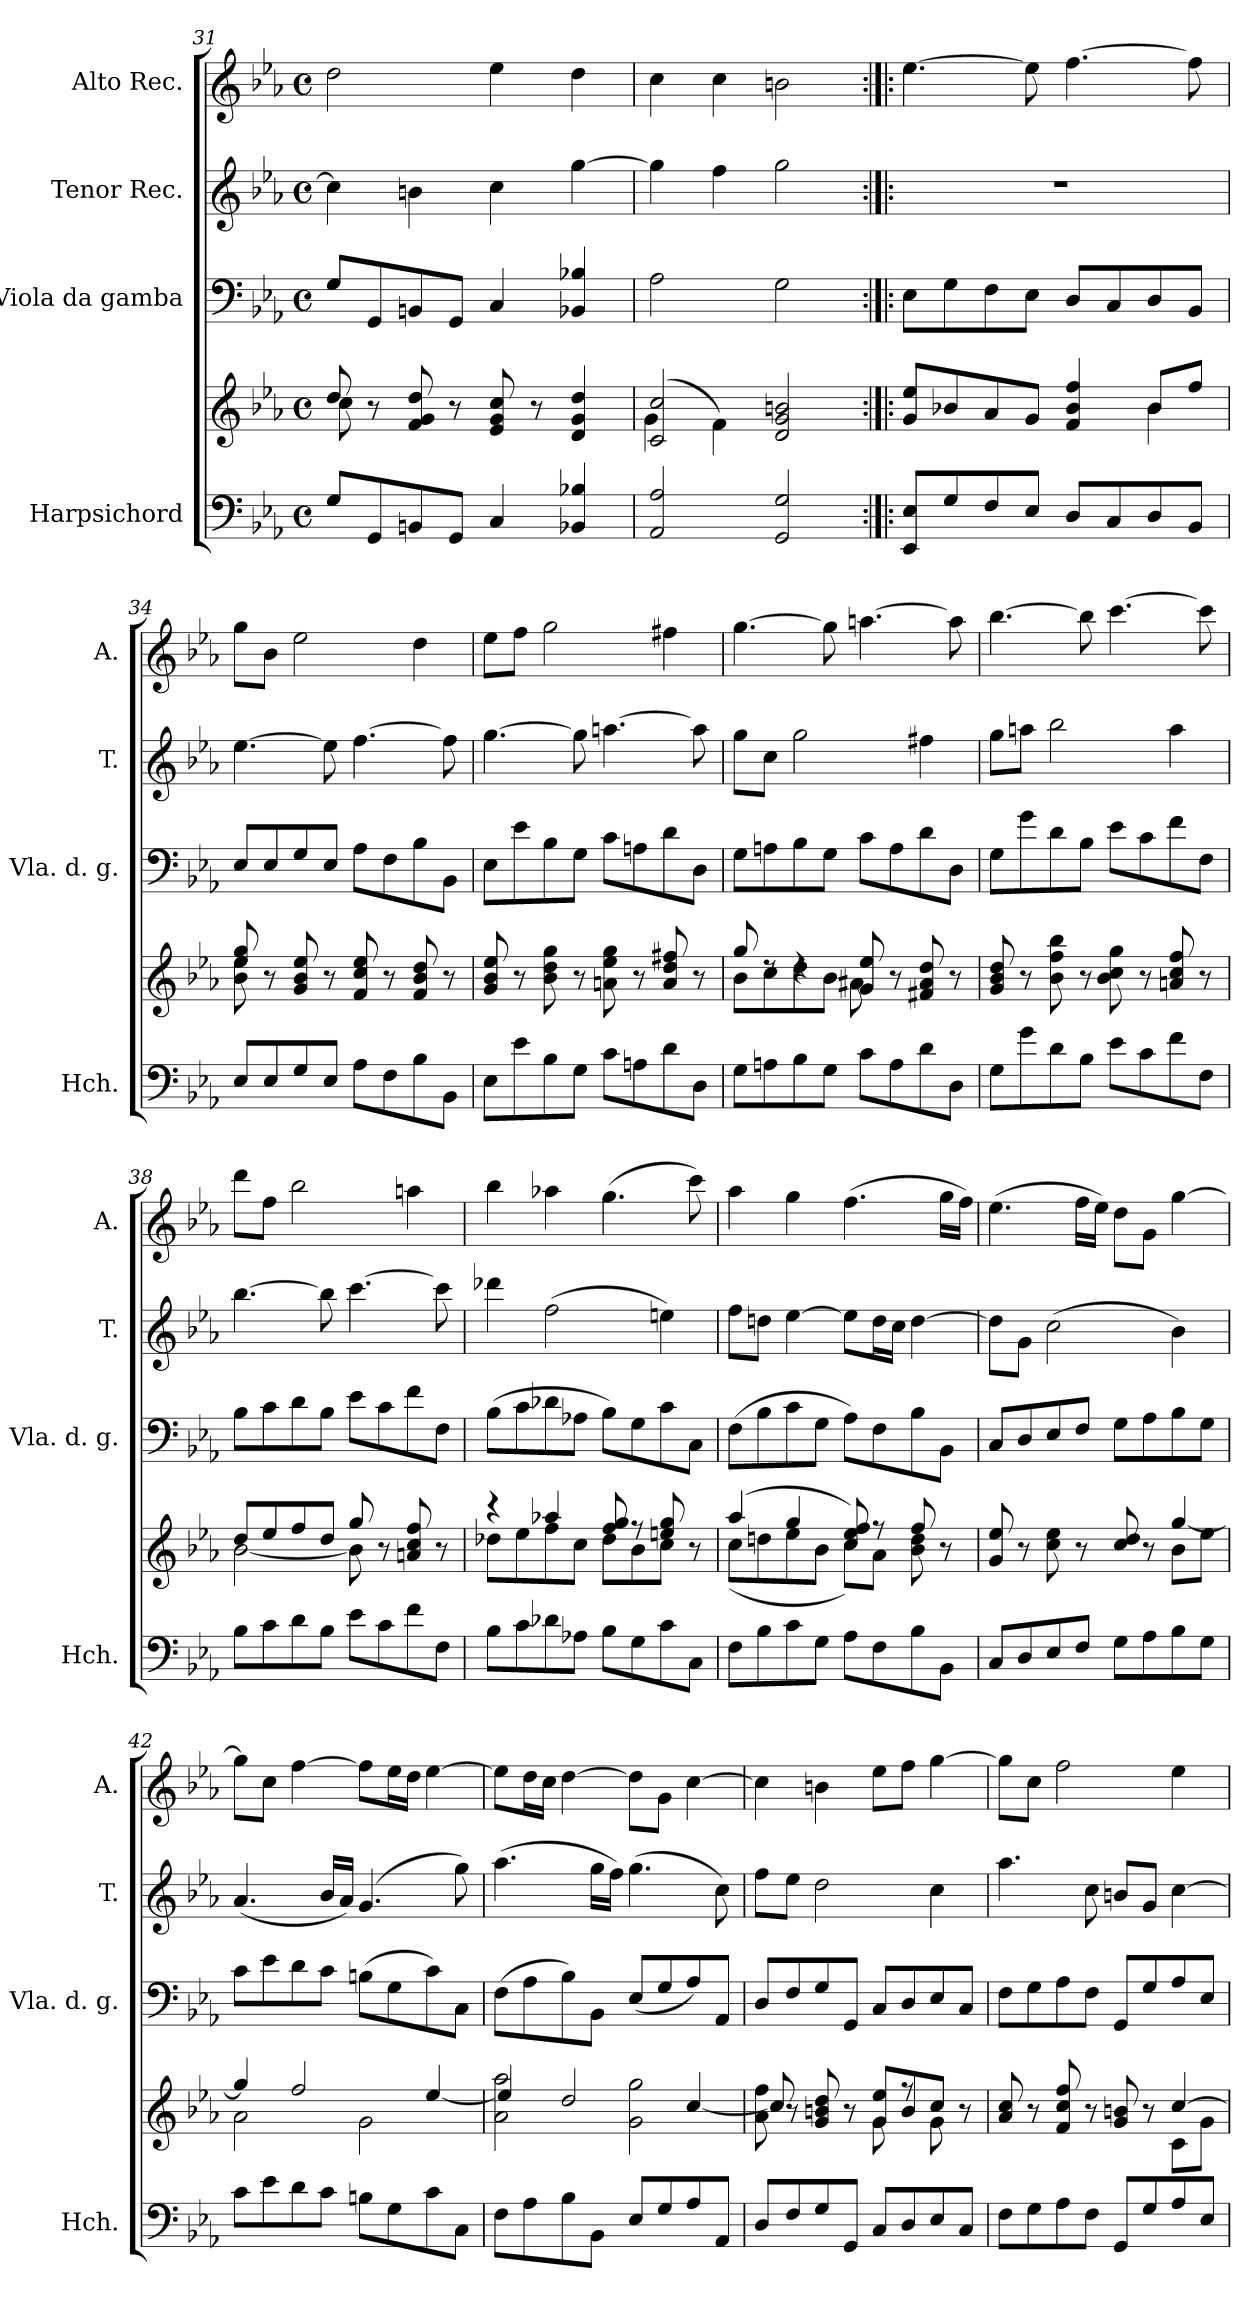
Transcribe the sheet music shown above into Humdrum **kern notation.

**kern	**kern	**kern	**kern	**kern
*part4	*part4	*part3	*part2	*part1
*staff5	*staff4	*staff3	*staff2	*staff1
*I"Harpsichord	*	*I"Viola da gamba	*I"Tenor Rec.	*I"Alto Rec.
*I'Hch.	*	*I'Vla. d. g.	*I'T.	*I'A.
*clefF4	*clefG2	*clefF4	*clefG2	*clefG2
*k[b-e-a-]	*k[b-e-a-]	*k[b-e-a-]	*k[b-e-a-]	*k[b-e-a-]
*M4/4	*M4/4	*M4/4	*M4/4	*M4/4
*met(c)	*met(c)	*met(c)	*met(c)	*met(c)
=31	=31	=31	=31	=31
*	*^	*	*	*
8G/L	8dd/	8cc\	8G/L	4cc\]	2dd\
8GG/	8r	2..ryy	8GG/	.	.
8BBn/	8f/ 8g/ 8dd/	.	8BBn/	4bn\	.
8GG/J	8r	.	8GG/J	.	.
4C/	8e-/ 8g/ 8cc/	.	4C/	4cc\	4ee-\
.	8r	.	.	.	.
4BB-X/ 4B-X/	4d/ 4g/ 4dd/	.	4BB-X/ 4B-X/	[4gg\	4dd\
=32	=32	=32	=32	=32	=32
2AA-/ 2A-/	(>2c/ 2cc/	4g\	2A-\	4gg\]	4cc\
.	.	4f\)	.	4ff\	4cc\
2GG/ 2G/	2d/ 2g/ 2bn/	2ryy	2G\	2gg\	2bn\
!!LO:LB:g=z
=33:|!|:	=33:|!|:	=33:|!|:	=33:|!|:	=33:|!|:	=33:|!|:
8EE-/ 8E-/L	8g/ 8ee-/L	2.ryy	8E-\L	1r	[4.ee-\
8G/	8b-X/	.	8G\	.	.
8F/	8a-/	.	8F\	.	.
8E-/J	8g/J	.	8E-\J	.	8ee-\]
8D/L	4f/ 4b-/ 4ff/	.	8D/L	.	[4.ff\
8C/	.	.	8C/	.	.
8D/	8b-/L	4b-\	8D/	.	.
8BB-/J	8ff/J	.	8BB-/J	.	8ff\]
=34	=34	=34	=34	=34	=34
8E-/L	8ee-/ 8gg/	8b-\ 8ee-\	8E-/L	[4.ee-\	8gg\L
8E-/	8r	2..ryy	8E-/	.	8b-\J
8G/	8g/ 8b-/ 8ee-/	.	8G/	.	2ee-\
8E-/J	8r	.	8E-/J	8ee-\]	.
8A-\L	8f/ 8cc/ 8ee-/	.	8A-\L	[4.ff\	.
8F\	8r	.	8F\	.	.
8B-\	8f/ 8b-/ 8dd/	.	8B-\	.	4dd\
8BB-\J	8r	.	8BB-\J	8ff\]	.
*	*v	*v	*	*	*
=35	=35	=35	=35	=35
8E-\L	8g/ 8b-/ 8ee-/	8E-\L	[4.gg\	8ee-\L
8e-\	8r	8e-\	.	8ff\J
8B-\	8b-\ 8dd\ 8gg\	8B-\	.	2gg\
8G\J	8r	8G\J	8gg\]	.
8c\L	8an\ 8ee-\ 8gg\	8c\L	[4.aan\	.
8An\	8r	8An\	.	.
8d\	8a/ 8dd/ 8ff#X/	8d\	.	4ff#X\
8D\J	8r	8D\J	8aa\]	.
=36	=36	=36	=36	=36
*	*^	*	*	*
8G\L	8gg/	8b-\L	8G\L	8gg\L	[4.gg\
8An\	8rdd	8cc\	8An\	8cc\J	.
8B-\	4rdd	8dd\	8B-\	2gg\	.
8G\J	.	8b-\J	8G\J	.	8gg\]
8c\L	8g/ 8ee-/	8a#X\	8c\L	.	[4.aan\
8A\	8r	4.ryy	8A\	.	.
8d\	8f#X/ 8a#/ 8dd/	.	8d\	4ff#X\	.
8D\J	8r	.	8D\J	.	8aa\]
*	*v	*v	*	*	*
!!LO:LB:g=z
=37	=37	=37	=37	=37
8G\L	8g/ 8b-/ 8dd/	8G\L	8gg\L	[4.bb-\
8g\	8r	8g\	8aan\J	.
8d\	8b-\ 8ff\ 8bb-\	8d\	2bb-\	.
8B-\J	8r	8B-\J	.	8bb-\]
8e-\L	8b-\ 8cc\ 8gg\	8e-\L	.	[4.ccc\
8c\	8r	8c\	.	.
8f\	8an/ 8cc/ 8ff/	8f\	4aa\	.
8F\J	8r	8F\J	.	8ccc\]
=38	=38	=38	=38	=38
*	*^	*	*	*
8B-\L	8dd/L	[2b-\	8B-\L	[4.bb-\	8ddd\L
8c\	8ee-/	.	8c\	.	8ff\J
8d\	8ff/	.	8d\	.	2bb-\
8B-\J	8dd/J	.	8B-\J	8bb-\]	.
8e-\L	8gg/	8b-\]	8e-\L	[4.ccc\	.
8c\	8r	4.ryy	8c\	.	.
8f\	8an/ 8cc/ 8ff/	.	8f\	.	4aan\
8F\J	8r	.	8F\J	8ccc\]	.
=39	=39	=39	=39	=39	=39
8B-\L	4r	8dd-X\L	(8B-\L	4ddd-X\	4bb-\
8c\	.	8ee-\	8c\	.	.
8d-X\	4aa-X/	8ff\	8d-X\	(2ff\	4aa-X\
8A-X\J	.	8cc\J	8A-X\J	.	.
8B-\L	8ff/ 8gg/	8dd-\L	8B-\L)	.	(4.gg\
8G\	8r	8b-\	8G\	.	.
8c\	8een/ 8gg/	8cc\J	8c\	4een\)	.
8C\J	8r	8ryy	8C\J	.	8ccc\)
=40	=40	=40	=40	=40	=40
8F\L	(4aa-/	(>8cc\L	(8F\L	8ff\L	4aa-\
8B-\	.	8ddn\	8B-\	8ddn\J	.
8c\	4gg/	8ee-\	8c\	[4ee-\	4gg\
8G\J	.	8b-\J	8G\J	.	.
8A-\L	(8cc/ 8ee-/ 8ff/)	8cc\L)	8A-\L)	8ee-\L]	(4.ff\
8F\	8r	8a-\J	8F\	16dd\L	.
.	.	.	.	16cc\JJ	.
8B-\	8ff/	8b-\ 8dd\	8B-\	[4dd\	.
8BB-\J	8r	8ryy	8BB-\J	.	16gg\LL
.	.	.	.	.	16ff\JJ)
!!LO:PB:g=z
=41	=41	=41	=41	=41	=41
8C/L	8g/ 8ee-/	2.ryy	8C/L	8dd\L]	(4.ee-\
8D/	8r	.	8D/	8g\J	.
8E-/	8cc\ 8ee-\	.	8E-/	(2cc\	.
8F/J	8r	.	8F/J	.	16ff\LL
.	.	.	.	.	16ee-\JJ)
8G\L	8cc/ 8dd/	.	8G\L	.	8dd\L
8A-\	8r	.	8A-\	.	8g\J
8B-\	8b-\L	[4gg/	8B-\	4b-\)	[4gg\
8G\J	8ee-\J	.	8G\J	.	.
=42	=42	=42	=42	=42	=42
8c\L	2a-\	4gg/]	8c\L	(4.a-/	8gg\L]
8e-\	.	.	8e-\	.	8cc\J
8d\	.	2ff/	8d\	.	[4ff\
8c\J	.	.	8c\J	16b-/LL	.
.	.	.	.	16a-/JJ)	.
8Bn\L	2g\	.	(>8Bn\L	(4.g/	8ff\L]
8G\	.	.	8G\	.	16ee-\L
.	.	.	.	.	16dd\JJ
8c\	.	[4ee-/	8c\)	.	[4ee-\
8C\J	.	.	8C\J	8gg\)	.
=43	=43	=43	=43	=43	=43
8F\L	2a-\ 2aa-\	4ee-/]	(>8F\L	(4.aa-\	8ee-\L]
8A-\	.	.	8A-\	.	16dd\L
.	.	.	.	.	16cc\JJ
8B-\	.	2dd/	8B-\)	.	[4dd\
8BB-\J	.	.	8BB-\J	16gg\LL	.
.	.	.	.	16ff\JJ)	.
8E-/L	2g\ 2gg\	.	(8E-/L	(4.gg\	8dd\L]
8G/	.	.	8G/	.	8g\J
8A-/	.	[4cc/	8A-/)	.	[4cc\
8AA-/J	.	.	8AA-/J	8cc\)	.
=44	=44	=44	=44	=44	=44
8D/L	8a-\ 8ff\	8cc/]	8D/L	8ff\L	4cc\]
8F/	8r	4.ryy	8F/	8ee-\J	.
8G/	8g/ 8bn/ 8dd/	.	8G/	2dd\	4bn\
8GG/J	8r	.	8GG/J	.	.
8C/L	8g\	8g/ 8ee-/L	8C/L	.	8ee-\L
8D/	8r	8b/	8D/	.	8ff\J
8E-/	8g\	8cc/J	8E-/	4cc\	[4gg\
8C/J	8r	8ryy	8C/J	.	.
!!LO:LB:g=z
=45	=45	=45	=45	=45	=45
8F\L	8a-/ 8cc/	2.ryy	8F\L	4.aa-\	8gg\L]
8G\	8r	.	8G\	.	8cc\J
8A-\	8f/ 8cc/ 8ff/	.	8A-\	.	2ff\
8F\J	8r	.	8F\J	8cc\	.
8GG/L	8g/ 8bn/	.	8GG/L	8bn/L	.
8G/	8r	.	8G/	8g/J	.
8A-/	[4cc/	8c\L	8A-/	[4cc\	4ee-\
8E-/J	.	8g\J	8E-/J	.	.
*	*v	*v	*	*	*
=	=	=	=	=
*-	*-	*-	*-	*-
